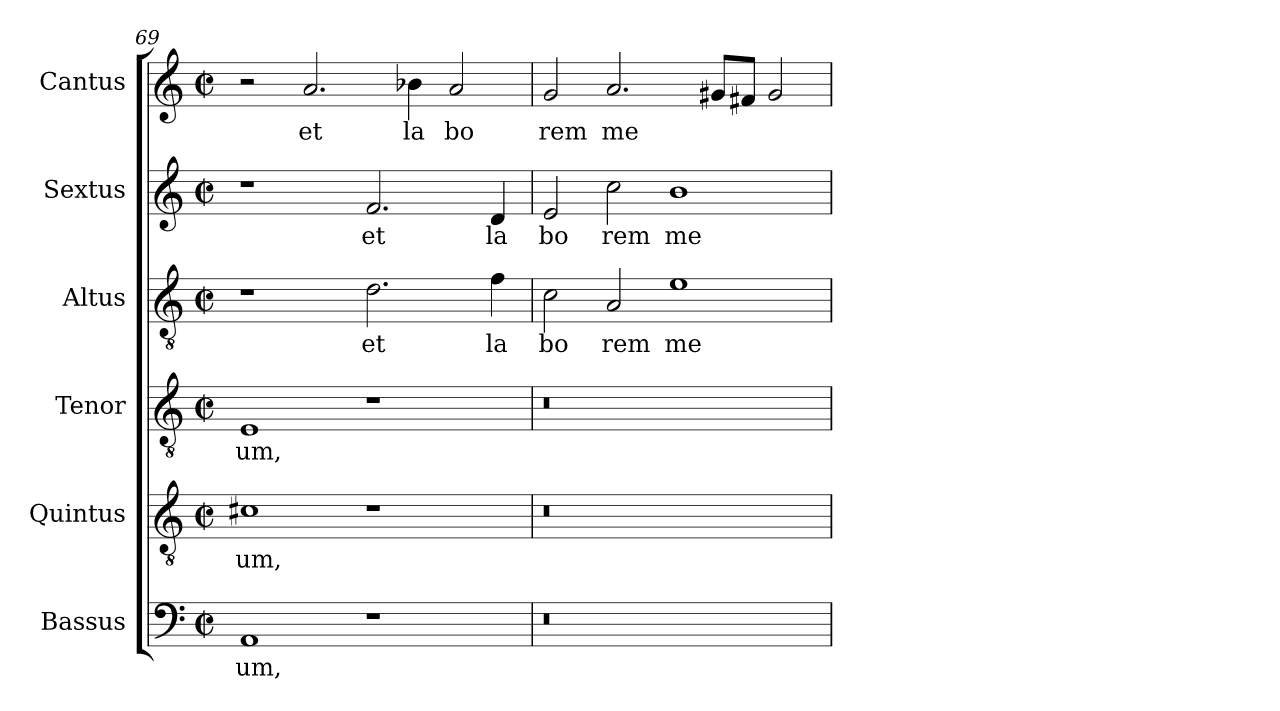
**kern	**text	**kern	**text	**kern	**text	**kern	**text	**kern	**text	**kern	**text
*part6	*part6	*part5	*part5	*part4	*part4	*part3	*part3	*part2	*part2	*part1	*part1
*staff6	*staff6	*staff5	*staff5	*staff4	*staff4	*staff3	*staff3	*staff2	*staff2	*staff1	*staff1
*I"Bassus	*	*I"Quintus	*	*I"Tenor	*	*I"Altus	*	*I"Sextus	*	*I"Cantus	*
*clefF4	*	*clefGv2	*	*clefGv2	*	*clefGv2	*	*clefG2	*	*clefG2	*
*	*	*	*	*	*	*k[]	*	*	*	*	*
*	*	*	*	*	*	*C:	*	*	*	*	*
*M2/2	*	*M2/2	*	*M2/2	*	*M2/2	*	*M2/2	*	*M2/2	*
*met(c|)	*	*met(c|)	*	*met(c|)	*	*met(c|)	*	*met(c|)	*	*met(c|)	*
=69	=69	=69	=69	=69	=69	=69	=69	=69	=69	=69	=69
!	!LO:LY:b:cj	!	!LO:LY:b:cj	!	!LO:LY:b:cj	!	!	!	!	!	!
1AA	um,	1c#X	um,	1E	-um,	1r	.	1r	.	2r	.
!	!	!	!	!	!	!	!	!	!	!	!LO:LY:b:cj
.	.	.	.	.	.	.	.	.	.	2.a/	et
!	!	!	!	!	!	!	!LO:LY:b:cj	!	!LO:LY:b:cj	!	!
1r	.	1r	.	1r	.	2.d\	et	2.f/	et	.	.
!	!	!	!	!	!	!	!	!	!	!	!LO:LY:b:cj
.	.	.	.	.	.	.	.	.	.	4b-X\	la
!	!	!	!	!	!	!	!	!	!	!	!LO:LY:b:cj
.	.	.	.	.	.	.	.	.	.	2a/	bo
!	!	!	!	!	!	!	!LO:LY:b:cj	!	!LO:LY:b:cj	!	!
.	.	.	.	.	.	4f\	la	4d/	la	.	.
=70	=70	=70	=70	=70	=70	=70	=70	=70	=70	=70	=70
!	!	!	!	!	!	!	!LO:LY:b:cj	!	!LO:LY:b:cj	!	!LO:LY:b:cj
0r	.	0r	.	0r	.	2c\	bo	2e/	bo	2g/	rem
!	!	!	!	!	!	!	!LO:LY:b:cj	!	!LO:LY:b:cj	!	!LO:LY:b
.	.	.	.	.	.	2A/	rem	2cc\	rem	2.a/	me
!	!	!	!	!	!	!	!LO:LY:b:cj	!	!LO:LY:b:cj	!	!
.	.	.	.	.	.	1e	me	1b	me	.	.
.	.	.	.	.	.	.	.	.	.	8g#/L	.
.	.	.	.	.	.	.	.	.	.	8f#/J	.
.	.	.	.	.	.	.	.	.	.	2g#/	.
=	=	=	=	=	=	=	=	=	=	=	=
*-	*-	*-	*-	*-	*-	*-	*-	*-	*-	*-	*-
